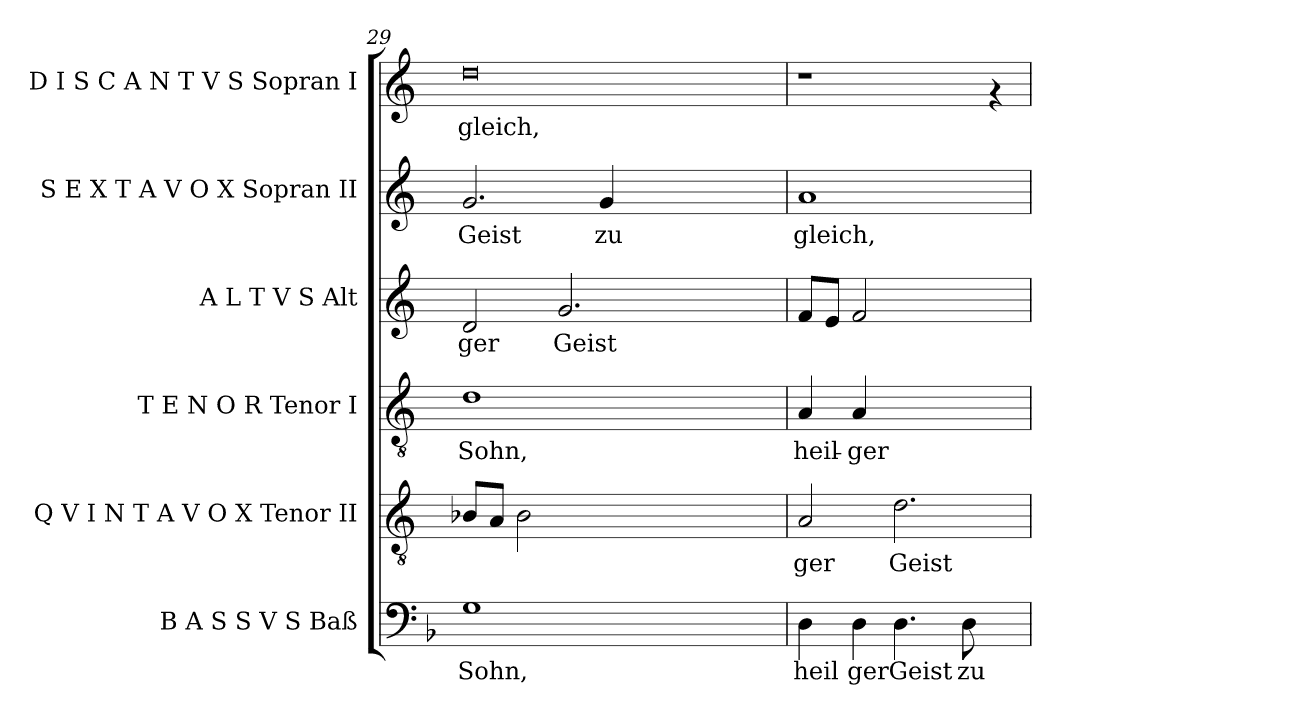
**kern	**text	**kern	**text	**kern	**text	**kern	**text	**kern	**text	**kern	**text
*part6	*part6	*part5	*part5	*part4	*part4	*part3	*part3	*part2	*part2	*part1	*part1
*staff6	*staff6	*staff5	*staff5	*staff4	*staff4	*staff3	*staff3	*staff2	*staff2	*staff1	*staff1
*I"B A S S V S  Baß	*	*I"Q V I N T A V O X  Tenor II	*	*I"T E N O R  Tenor I	*	*I"A L T V S  Alt	*	*I"S E X T A V O X  Sopran II	*	*I"D I S C A N T V S  Sopran I	*
*clefF4	*	*clefGv2	*	*clefGv2	*	*clefG2	*	*clefG2	*	*clefG2	*
*	*	*ITrd-3c-5	*	*ITrd-3c-5	*	*ITrd-3c-5	*	*ITrd-3c-5	*	*ITrd-3c-5	*
*k[b-]	*	*k[b-]	*	*k[b-]	*	*k[b-]	*	*k[b-]	*	*k[b-]	*
*F:	*	*F:	*	*F:	*	*F:	*	*F:	*	*F:	*
=29	=29	=29	=29	=29	=29	=29	=29	=29	=29	=29	=29
!	!LO:LY:b:rj	!	!LO:LY:b:cj	!	!LO:LY:b:rj	!	!LO:LY:b:cj	!	!LO:LY:b:cj	!	!LO:LY:b:rj
1G	Sohn,	8e-X/L	--	1g	Sohn,	2g/	-ger	2.cc/	Geist	0gg	gleich,
!	!	!	!LO:LY:b:cj	!	!	!	!	!	!	!	!
.	.	8d/J	--	.	.	.	.	.	.	.	.
!	!	!	!LO:LY:b:cj	!	!	!	!	!	!	!	!
.	.	2e-\	--	.	.	.	.	.	.	.	.
!	!	!	!	!	!	!	!LO:LY:b:cj	!	!	!	!
.	.	.	.	.	.	2.cc/	Geist	.	.	.	.
!	!	!	!	!	!	!	!	!	!LO:LY:b:cj	!	!
.	.	1ryy	.	.	.	.	.	4cc/	zu	.	.
1ryy	.	.	.	1ryy	.	.	.	1ryy	.	.	.
.	.	.	.	.	.	2.ryy	.	.	.	.	.
.	.	4ryy	.	.	.	.	.	.	.	.	.
=30	=30	=30	=30	=30	=30	=30	=30	=30	=30	=30	=30
!	!LO:LY:b:rj	!	!LO:LY:b:cj	!	!LO:LY:b:rj	!	!LO:LY:b:cj	!	!LO:LY:b:cj	!	!
4D\	heil	2d/	-ger	4d/	heil-	8b-/L	.	1dd	gleich,	1r	.
!	!	!	!	!	!	!	!LO:LY:b:cj	!	!	!	!
.	.	.	.	.	.	8a/J	.	.	.	.	.
!	!LO:LY:b:rj	!	!	!	!LO:LY:b:rj	!	!LO:LY:b:cj	!	!	!	!
4D\	ger	.	.	4d/	-ger	2b-/	.	.	.	.	.
!	!LO:LY:b:rj	!	!LO:LY:b:cj	!	!	!	!	!	!	!	!
4.D\	Geist	2.g\	Geist	2.ryy	.	.	.	.	.	.	.
.	.	.	.	.	.	2ryy	.	.	.	.	.
!	!LO:LY:b:rj	!	!	!	!	!	!	!	!	!	!
8D\	zu	.	.	.	.	.	.	.	.	.	.
4ryy	.	.	.	.	.	.	.	4ryy	.	4rf	.
=	=	=	=	=	=	=	=	=	=	=	=
*-	*-	*-	*-	*-	*-	*-	*-	*-	*-	*-	*-
